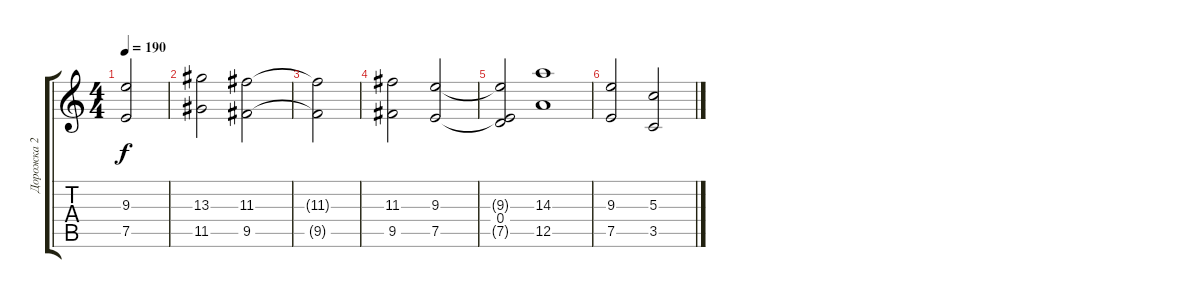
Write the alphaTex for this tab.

\track ("Дорожка 2" "Дорожка 2") {instrument electricguitarclean}
\staff {score tabs}
\tuning (E4 B3 G3 D3 A2 E2) {hide}
\ts (4 4)
\tempo 190
\clef g2
\ks c
(9.3{t} 7.5{t}).2{dy f} |
(13.3 11.5).2 (11.3 9.5).2 |
(11.3{t} 9.5{t}).2 |
(11.3 9.5).2 (9.3 7.5).2 |
(9.3{t} 0.4 7.5{t}).2 (14.3 12.5).1 |
(9.3 7.5).2 (5.3 3.5).2
